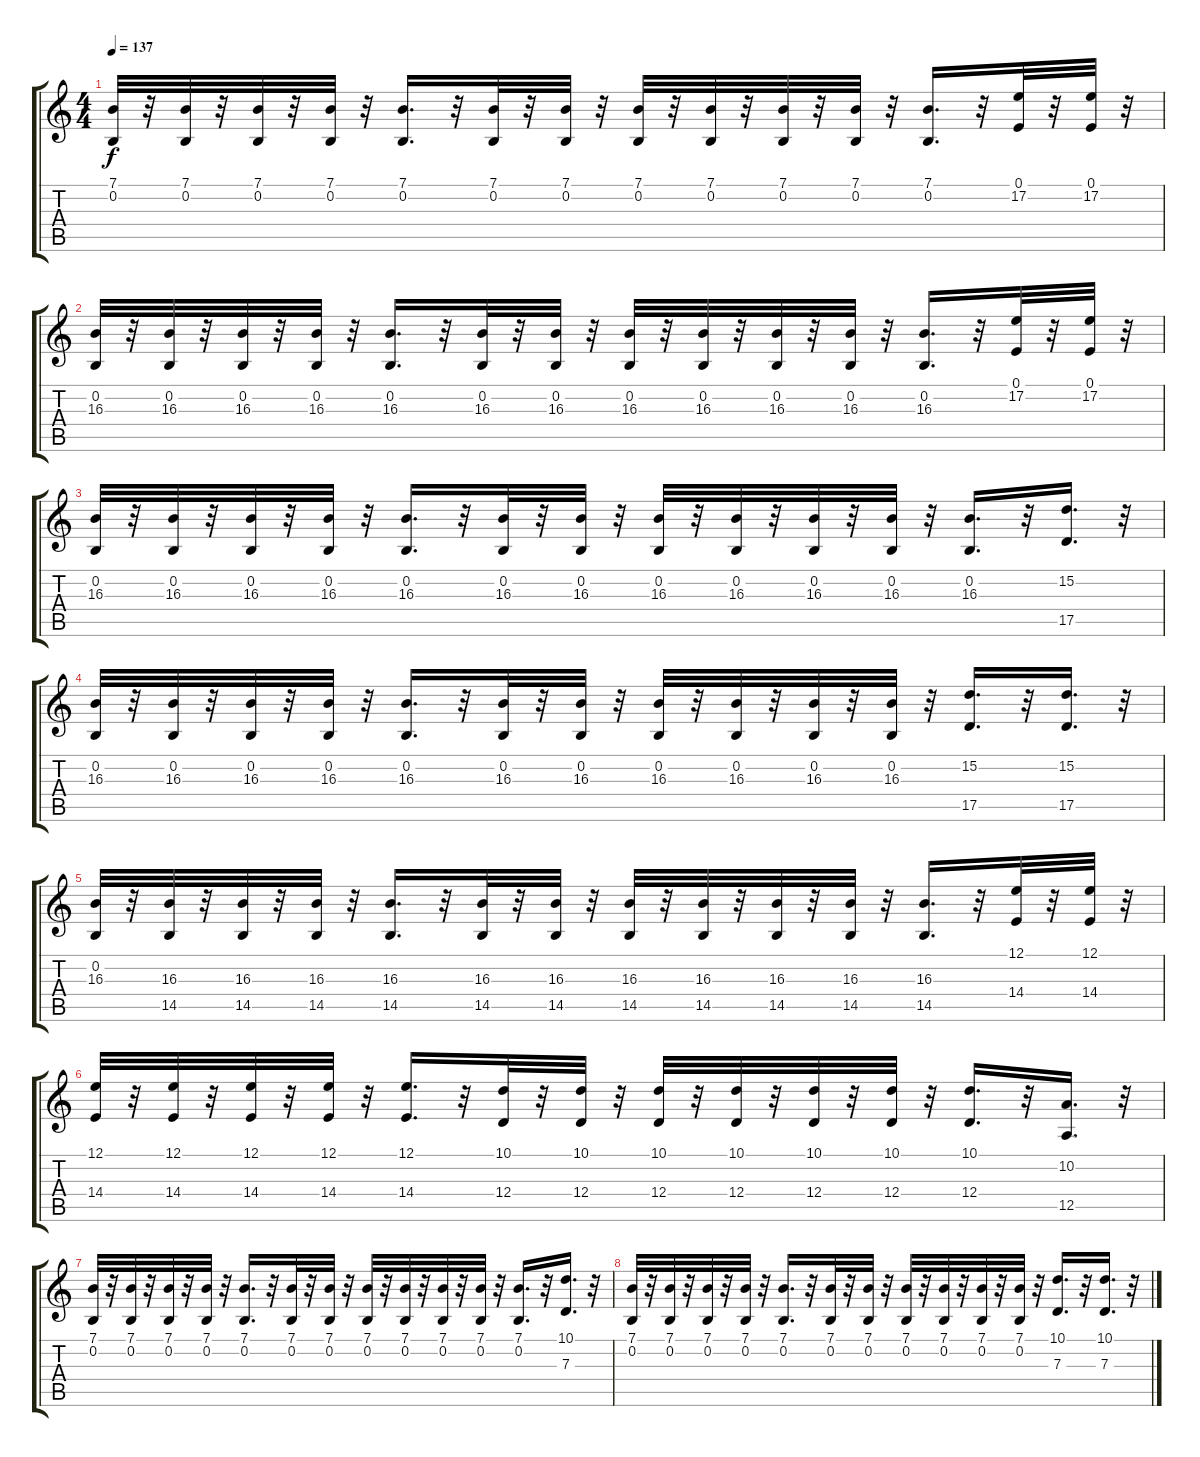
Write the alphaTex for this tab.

\track "" {instrument lead8bassandlead}
\staff {score tabs}
\tuning (E4 B3 G3 D3 A2 E2) {hide}
\ts (4 4)
\tempo 137
\clef g2
\ks c
(7.1 0.2).32{dy f} r.32 (7.1 0.2).32 r.32 (7.1 0.2).32 r.32 (7.1 0.2).32 r.32 (7.1 0.2).16{d} r.32 (7.1 0.2).32 r.32 (7.1 0.2).32 r.32 (7.1 0.2).32 r.32 (7.1 0.2).32 r.32 (7.1 0.2).32 r.32 (7.1 0.2).32 r.32 (7.1 0.2).16{d} r.32 (0.1 17.2).32 r.32 (0.1 17.2).32 r.32 |
(0.2 16.3).32 r.32 (0.2 16.3).32 r.32 (0.2 16.3).32 r.32 (0.2 16.3).32 r.32 (0.2 16.3).16{d} r.32 (0.2 16.3).32 r.32 (0.2 16.3).32 r.32 (0.2 16.3).32 r.32 (0.2 16.3).32 r.32 (0.2 16.3).32 r.32 (0.2 16.3).32 r.32 (0.2 16.3).16{d} r.32 (0.1 17.2).32 r.32 (0.1 17.2).32 r.32 |
(0.2 16.3).32 r.32 (0.2 16.3).32 r.32 (0.2 16.3).32 r.32 (0.2 16.3).32 r.32 (0.2 16.3).16{d} r.32 (0.2 16.3).32 r.32 (0.2 16.3).32 r.32 (0.2 16.3).32 r.32 (0.2 16.3).32 r.32 (0.2 16.3).32 r.32 (0.2 16.3).32 r.32 (0.2 16.3).16{d} r.32 (15.2 17.5).16{d} r.32 |
(0.2 16.3).32 r.32 (0.2 16.3).32 r.32 (0.2 16.3).32 r.32 (0.2 16.3).32 r.32 (0.2 16.3).16{d} r.32 (0.2 16.3).32 r.32 (0.2 16.3).32 r.32 (0.2 16.3).32 r.32 (0.2 16.3).32 r.32 (0.2 16.3).32 r.32 (0.2 16.3).32 r.32 (15.2 17.5).16{d} r.32 (15.2 17.5).16{d} r.32 |
(0.2 16.3).32 r.32 (16.3 14.5).32 r.32 (16.3 14.5).32 r.32 (16.3 14.5).32 r.32 (16.3 14.5).16{d} r.32 (16.3 14.5).32 r.32 (16.3 14.5).32 r.32 (16.3 14.5).32 r.32 (16.3 14.5).32 r.32 (16.3 14.5).32 r.32 (16.3 14.5).32 r.32 (16.3 14.5).16{d} r.32 (12.1 14.4).32 r.32 (12.1 14.4).32 r.32 |
(12.1 14.4).32 r.32 (12.1 14.4).32 r.32 (12.1 14.4).32 r.32 (12.1 14.4).32 r.32 (12.1 14.4).16{d} r.32 (10.1 12.4).32 r.32 (10.1 12.4).32 r.32 (10.1 12.4).32 r.32 (10.1 12.4).32 r.32 (10.1 12.4).32 r.32 (10.1 12.4).32 r.32 (10.1 12.4).16{d} r.32 (10.2 12.5).16{d} r.32 |
(7.1 0.2).32 r.32 (7.1 0.2).32 r.32 (7.1 0.2).32 r.32 (7.1 0.2).32 r.32 (7.1 0.2).16{d} r.32 (7.1 0.2).32 r.32 (7.1 0.2).32 r.32 (7.1 0.2).32 r.32 (7.1 0.2).32 r.32 (7.1 0.2).32 r.32 (7.1 0.2).32 r.32 (7.1 0.2).16{d} r.32 (10.1 7.3).16{d} r.32 |
(7.1 0.2).32 r.32 (7.1 0.2).32 r.32 (7.1 0.2).32 r.32 (7.1 0.2).32 r.32 (7.1 0.2).16{d} r.32 (7.1 0.2).32 r.32 (7.1 0.2).32 r.32 (7.1 0.2).32 r.32 (7.1 0.2).32 r.32 (7.1 0.2).32 r.32 (7.1 0.2).32 r.32 (10.1 7.3).16{d} r.32 (10.1 7.3).16{d} r.32
